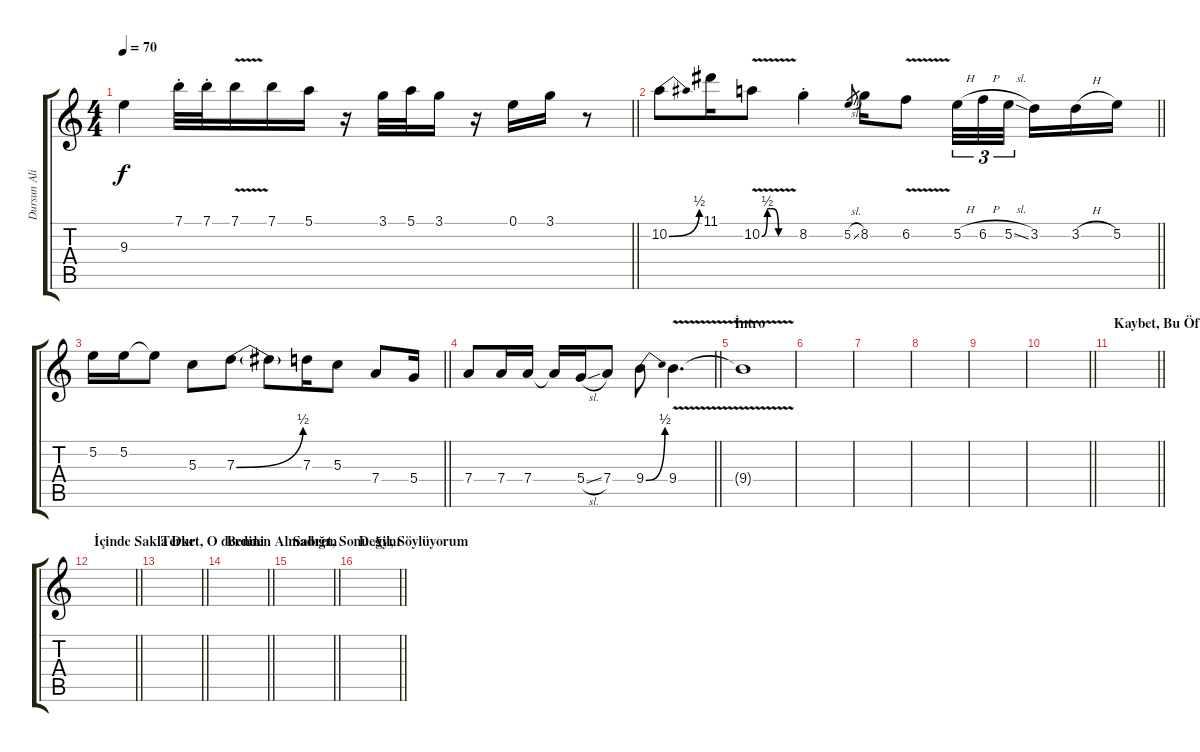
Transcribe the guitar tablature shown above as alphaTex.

\track ("Dursun Ali Atay - Mecnun Ç. (Solo)" "Dursun Ali") {instrument distortionguitar}
\staff {score tabs}
\tuning (E4 B3 G3 D3 A2 E2) {hide}
\ts (4 4)
\tempo 70
\clef g2
\barLineRight lightlight
\ks c
9.3{t}.4{dy f} 7.1{st}.32 7.1{st}.32 7.1{v}.16 7.1.16 5.1.16 r.16 3.1.32 5.1.32 3.1.16 r.16 0.1.16 3.1.16 r.8 |
\barLineRight lightlight
10.2{be (bend 0 0 60 2)}.8 11.1.16 10.2{be (custom 0 0 10 2 20 2 30 0 60 0) v}.8 8.2{st}.4 5.2{sl}.8{gr} 8.2.16 6.2{v}.8 5.2{h}.32{tu (3 2)} 6.2{h}.32{tu (3 2)} 5.2{sl}.32{tu (3 2) beam splitsecondary} 3.2.16 3.2{h}.16 5.2.16 |
\barLineRight lightlight
5.2.16 5.2.16 5.2{t}.8 5.3.8 7.3{be (bend 0 0 60 2)}.8 7.3{t}.8 7.3.16 5.3.8 7.4.8 5.4.16 |
\barLineRight lightlight
7.4.8 7.4.16 7.4.16 7.4{t}.16 5.4{sl}.16 7.4.8 9.4{be (bend 0 0 60 2)}.8 9.4{v}.4{d volume 0} |
\section ("" "İntro")
9.4{t}.1 |
|
|
|
|
\barLineRight lightlight
|
\section ("" "Kaybet, Bu Öfkeni")
\barLineRight lightlight
|
\section ("" "İçinde Sakla Dur")
\barLineRight lightlight
|
\section ("" "Terket, O derdini")
\barLineRight lightlight
|
\section ("" "Benden Almadığın")
\barLineRight lightlight
|
\section ("" "Sabret, Sonu Aynı")
\barLineRight lightlight
|
\section ("" "Değil, Söylüyorum")
\barLineRight lightlight
